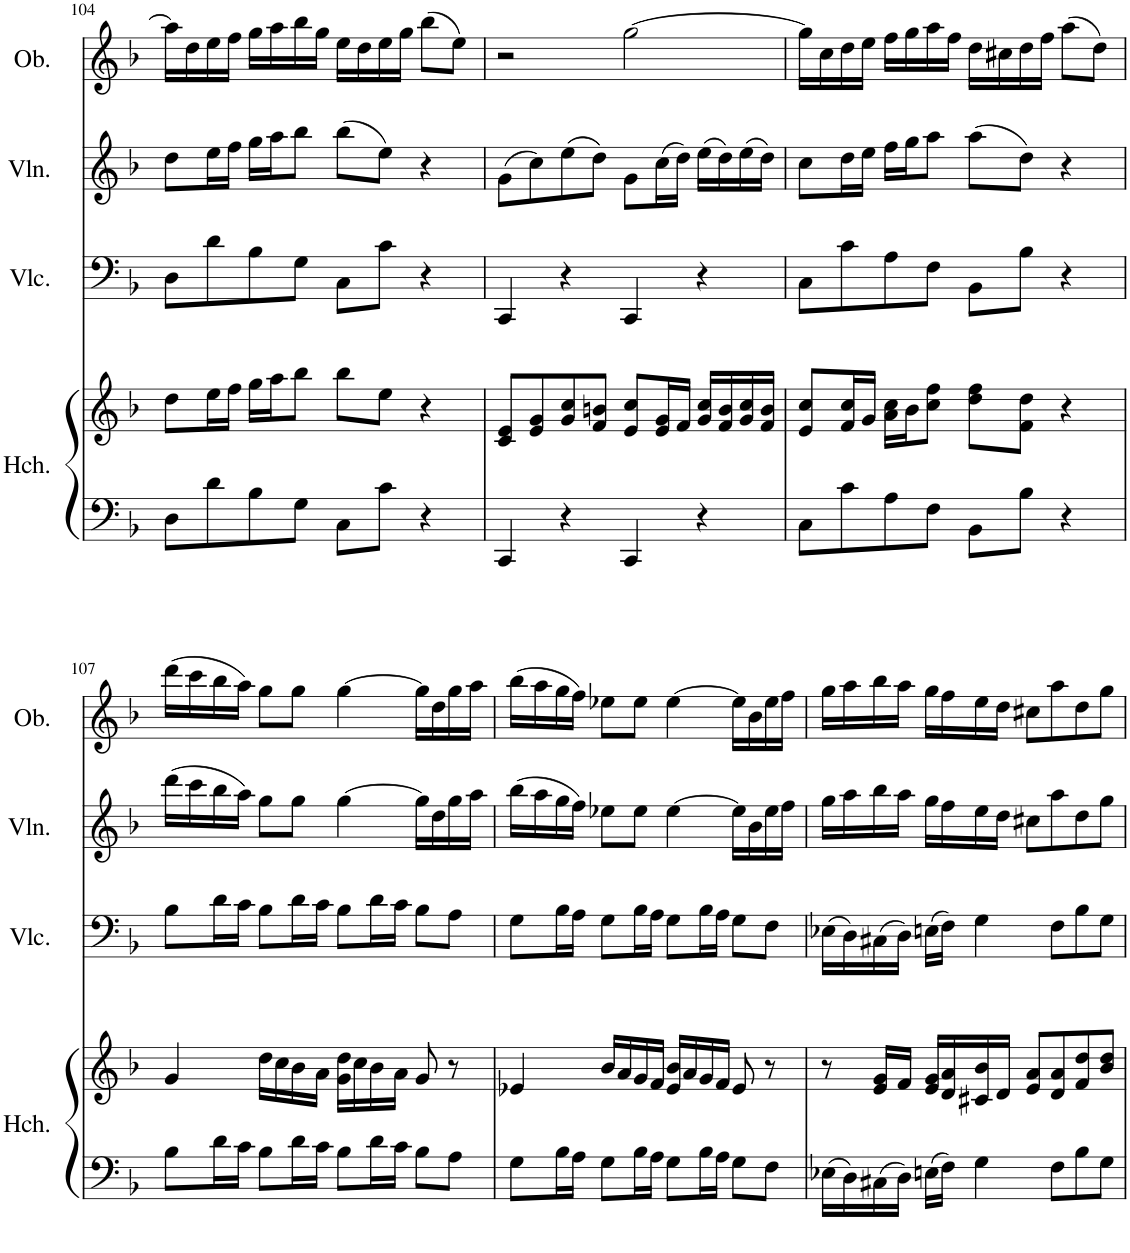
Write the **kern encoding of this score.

**kern	**kern	**kern	**kern	**kern
*part4	*part4	*part3	*part2	*part1
*staff5	*staff4	*staff3	*staff2	*staff1
*I"Harpsichord	*	*I"Violoncello	*I"Violin	*I"Oboe
*I'Hch.	*	*I'Vlc.	*I'Vln.	*I'Ob.
!!LO:PB:g=z
*clefF4	*clefG2	*clefF4	*clefG2	*clefG2
*k[b-]	*k[b-]	*k[b-]	*k[b-]	*k[b-]
*M4/4	*M4/4	*M4/4	*M4/4	*M4/4
*met(c)	*met(c)	*met(c)	*met(c)	*met(c)
=104	=104	=104	=104	=104
8D\L	8dd\L	8D\L	8dd\L	16aa\LL]
.	.	.	.	16dd\
8d\	16ee\L	8d\	16ee\L	16ee\
.	16ff\JJ	.	16ff\JJ	16ff\JJ
8B-\	16gg\LL	8B-\	16gg\LL	16gg\LL
.	16aa\J	.	16aa\J	16aa\
8G\J	8bb-\J	8G\J	8bb-\J	16bb-\
.	.	.	.	16gg\JJ
8C\L	8bb-\L	8C\L	(8bb-\L	16ee\LL
.	.	.	.	16dd\
8c\J	8ee\J	8c\J	8ee\J)	16ee\
.	.	.	.	16gg\JJ
4r	4r	4r	4r	(8bb-\L
.	.	.	.	8ee\J)
=105	=105	=105	=105	=105
4CC/	8c/ 8e/L	4CC/	(8g\L	2r
.	8e/ 8g/	.	8cc\)	.
4r	8g/ 8cc/	4r	(8ee\	.
.	8f/ 8bn/J	.	8dd\J)	.
4CC/	8e/ 8cc/L	4CC/	8g\L	[2gg\
.	16e/ 16g/L	.	(16cc\L	.
.	16f/JJ	.	16dd\JJ)	.
4r	16g/ 16cc/LL	4r	(16ee\LL	.
.	16f/ 16b/	.	16dd\)	.
.	16g/ 16cc/	.	(16ee\	.
.	16f/ 16b/JJ	.	16dd\JJ)	.
=106	=106	=106	=106	=106
8C\L	8e/ 8cc/L	8C\L	8cc\L	16gg\LL]
.	.	.	.	16cc\
8c\	16f/ 16cc/L	8c\	16dd\L	16dd\
.	16g/JJ	.	16ee\JJ	16ee\JJ
8A\	16a\ 16cc\LL	8A\	16ff\LL	16ff\LL
.	16b-\J	.	16gg\J	16gg\
8F\J	8cc\ 8ff\J	8F\J	8aa\J	16aa\
.	.	.	.	16ff\JJ
8BB-\L	8dd\ 8ff\L	8BB-\L	(8aa\L	16dd\LL
.	.	.	.	16cc#X\
8B-\J	8f\ 8dd\J	8B-\J	8dd\J)	16dd\
.	.	.	.	16ff\JJ
4r	4r	4r	4r	(8aa\L
.	.	.	.	8dd\J)
!!LO:LB:g=z
=107	=107	=107	=107	=107
8B-\L	4g/	8B-\L	(16ddd\LL	(16ddd\LL
.	.	.	16ccc\	16ccc\
16d\L	.	16d\L	16bb-\	16bb-\
16c\JJ	.	16c\JJ	16aa\JJ)	16aa\JJ)
8B-\L	16dd\LL	8B-\L	8gg\L	8gg\L
.	16cc\	.	.	.
16d\L	16b-\	16d\L	8gg\J	8gg\J
16c\JJ	16a\JJ	16c\JJ	.	.
8B-\L	16g\ 16dd\LL	8B-\L	[4gg\	[4gg\
.	16cc\	.	.	.
16d\L	16b-\	16d\L	.	.
16c\JJ	16a\JJ	16c\JJ	.	.
8B-\L	8g/	8B-\L	16gg\LL]	16gg\LL]
.	.	.	16dd\	16dd\
8A\J	8r	8A\J	16gg\	16gg\
.	.	.	16aa\JJ	16aa\JJ
=108	=108	=108	=108	=108
8G\L	4e-X/	8G\L	(16bb-\LL	(16bb-\LL
.	.	.	16aa\	16aa\
16B-\L	.	16B-\L	16gg\	16gg\
16A\JJ	.	16A\JJ	16ff\JJ)	16ff\JJ)
8G\L	16b-/LL	8G\L	8ee-X\L	8ee-X\L
.	16a/	.	.	.
16B-\L	16g/	16B-\L	8ee-\J	8ee-\J
16A\JJ	16f/JJ	16A\JJ	.	.
8G\L	16e-/ 16b-/LL	8G\L	[4ee-\	[4ee-\
.	16a/	.	.	.
16B-\L	16g/	16B-\L	.	.
16A\JJ	16f/JJ	16A\JJ	.	.
8G\L	8e-/	8G\L	16ee-\LL]	16ee-\LL]
.	.	.	16b-\	16b-\
8F\J	8r	8F\J	16ee-\	16ee-\
.	.	.	16ff\JJ	16ff\JJ
=109	=109	=109	=109	=109
16E-X\LL	8r	(16E-X\LL	16gg\LL	16gg\LL
16D\	.	16D\)	16aa\	16aa\
16C#X\	16e/ 16g/LL	(16C#X\	16bb-\	16bb-\
16D\JJ	16f/JJ	16D\JJ)	16aa\JJ	16aa\JJ
16En\LL	16e/ 16g/LL	(16En\LL	16gg\LL	16gg\LL
16F\JJ	16d/ 16a/	16F\JJ)	16ff\	16ff\
4G\	16c#X/ 16b-/	4G\	16ee\	16ee\
.	16d/JJ	.	16dd\JJ	16dd\JJ
.	8e/ 8a/L	.	8cc#X\L	8cc#X\L
8F\L	8d/ 8a/	8F\L	8aa\	8aa\
8B-\	8f/ 8dd/	8B-\	8dd\	8dd\
8G\J	8b-/ 8dd/J	8G\J	8gg\J	8gg\J
=	=	=	=	=
*-	*-	*-	*-	*-
